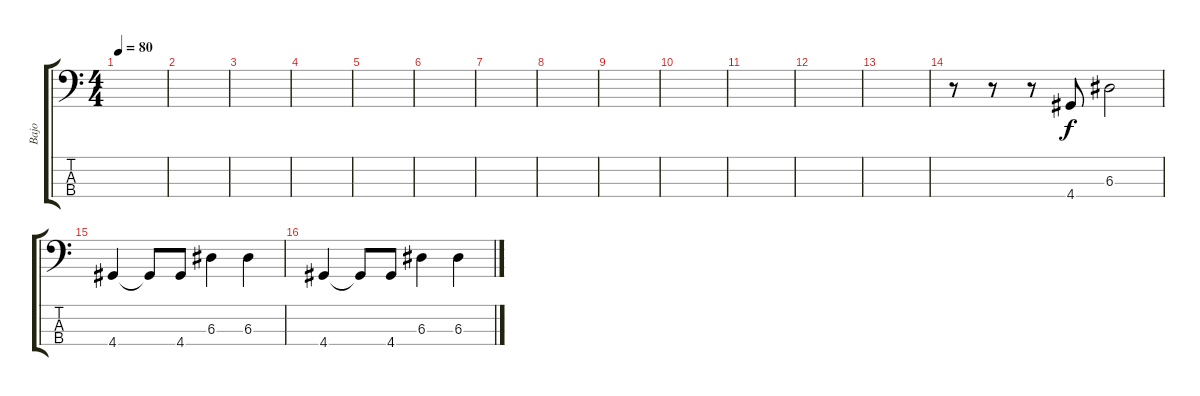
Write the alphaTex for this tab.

\track ("Bajo" "Bajo") {instrument electricbassfinger}
\staff {score tabs}
\tuning (G2 D2 A1 E1) {hide}
\ts (4 4)
\tempo 80
\clef f4
\ks c
|
|
|
|
|
|
|
|
|
|
|
|
|
r.8 r.8 r.8 4.4.8 6.3.2 |
4.4.4 4.4{t}.8 4.4.8 6.3.4 6.3.4 |
4.4.4 4.4{t}.8 4.4.8 6.3.4 6.3.4
